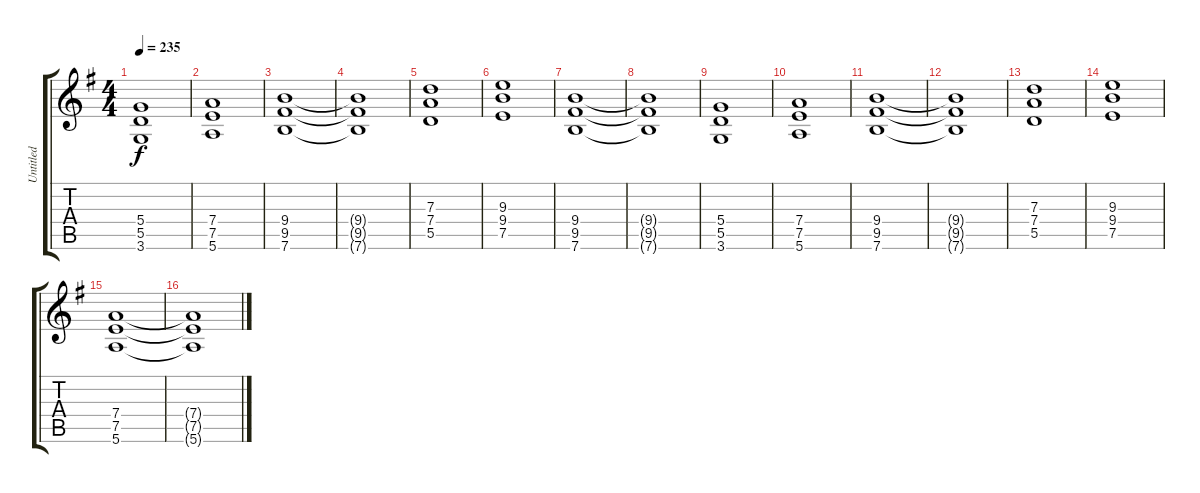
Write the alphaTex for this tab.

\track ("Untitled" "Untitled") {instrument distortionguitar}
\staff {score tabs}
\tuning (E4 B3 G3 D3 A2 E2) {hide}
\ts (4 4)
\tempo 235
\clef g2
\ks g
(5.4 5.5 3.6).1{dy f} |
(7.4 7.5 5.6).1 |
(9.4 9.5 7.6).1 |
(9.4{t} 9.5{t} 7.6{t}).1 |
(7.3 7.4 5.5).1 |
(9.3 9.4 7.5).1 |
(9.4 9.5 7.6).1 |
(9.4{t} 9.5{t} 7.6{t}).1 |
(5.4 5.5 3.6).1 |
(7.4 7.5 5.6).1 |
(9.4 9.5 7.6).1 |
(9.4{t} 9.5{t} 7.6{t}).1 |
(7.3 7.4 5.5).1 |
(9.3 9.4 7.5).1 |
(7.4 7.5 5.6).1 |
(7.4{t} 7.5{t} 5.6{t}).1
